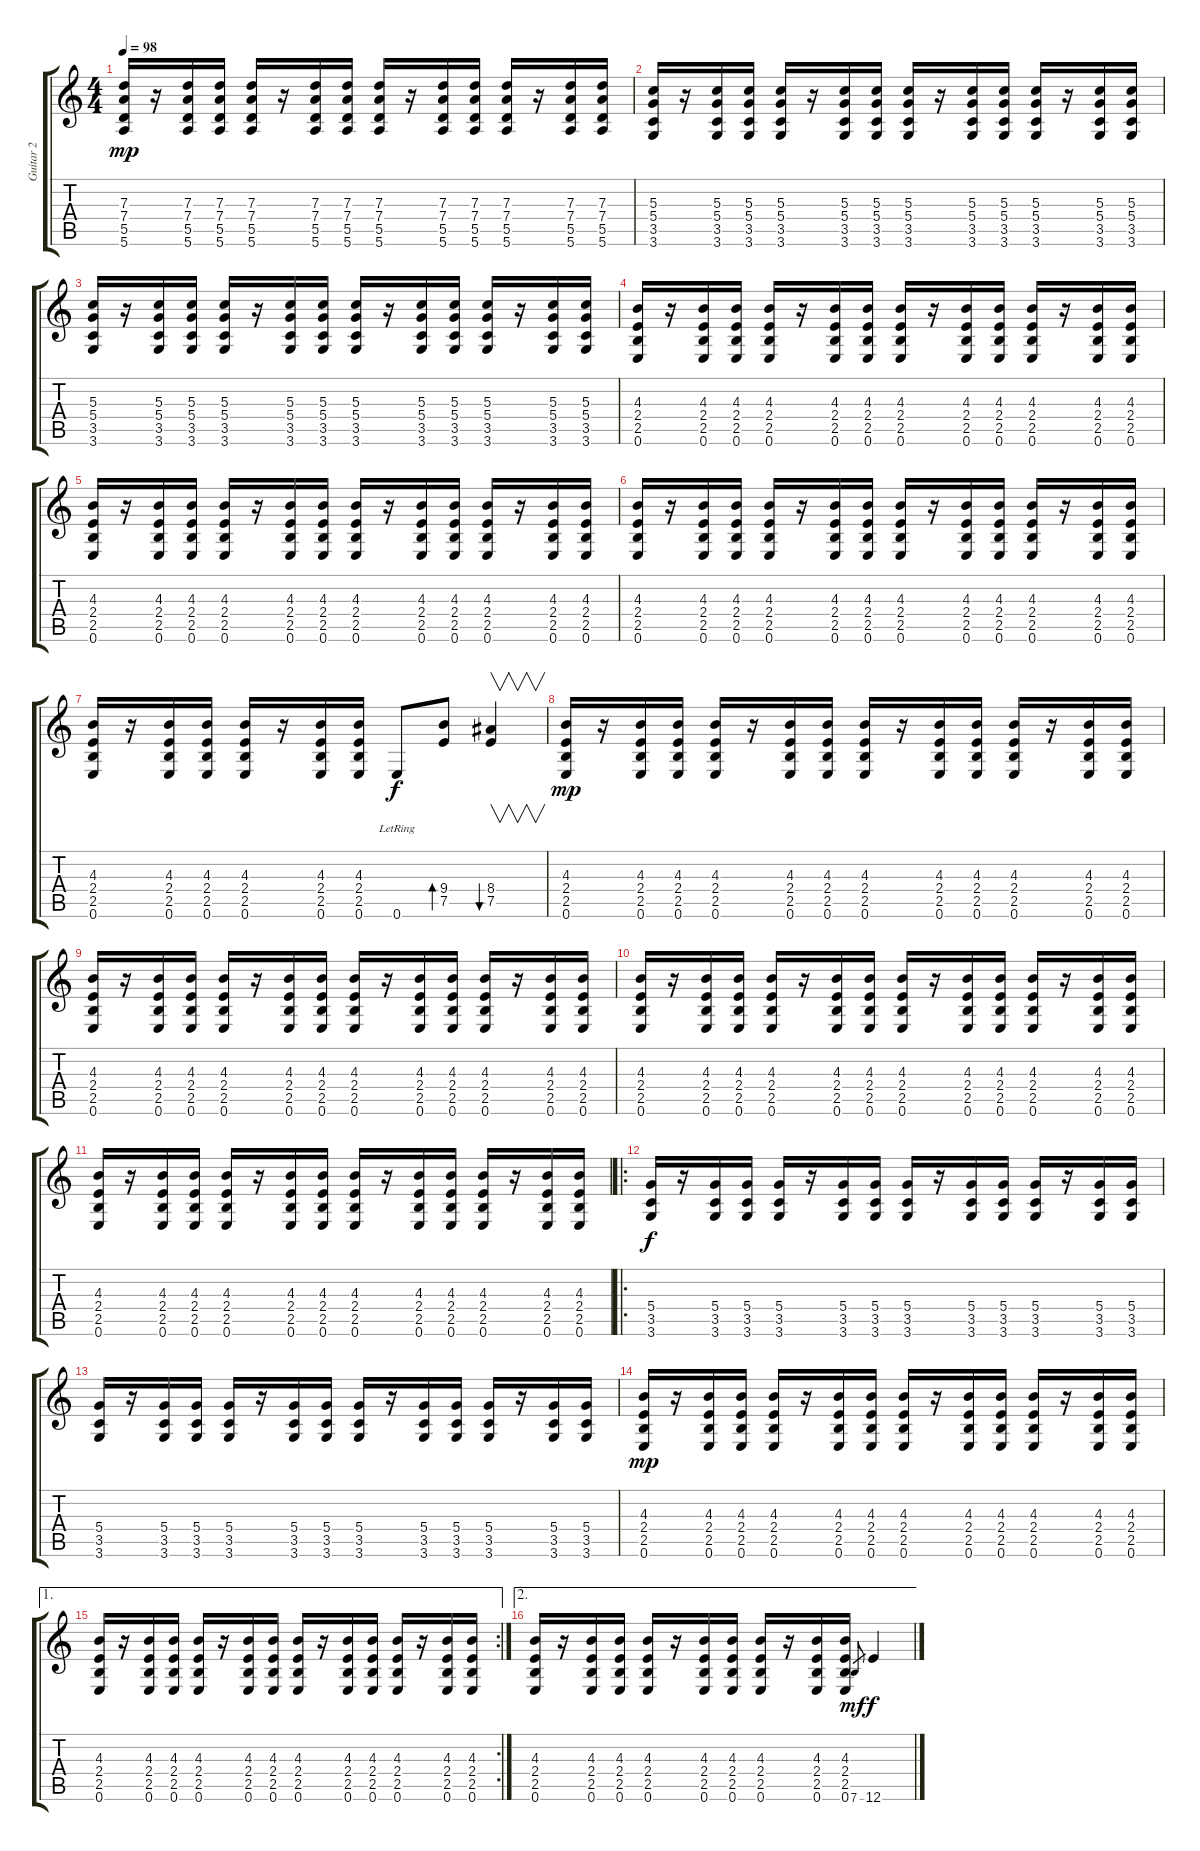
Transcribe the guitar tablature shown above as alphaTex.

\track ("Guitar 2" "Guitar 2") {instrument distortionguitar}
\staff {score tabs}
\tuning (E4 B3 G3 D3 A2 E2) {hide}
\ts (4 4)
\tempo 98
\clef g2
\ks c
(7.3 7.4 5.5 5.6).16{dy mp} r.16 (7.3 7.4 5.5 5.6).16 (7.3 7.4 5.5 5.6).16 (7.3 7.4 5.5 5.6).16 r.16 (7.3 7.4 5.5 5.6).16 (7.3 7.4 5.5 5.6).16 (7.3 7.4 5.5 5.6).16 r.16 (7.3 7.4 5.5 5.6).16 (7.3 7.4 5.5 5.6).16 (7.3 7.4 5.5 5.6).16 r.16 (7.3 7.4 5.5 5.6).16 (7.3 7.4 5.5 5.6).16 |
(5.3 5.4 3.5 3.6).16 r.16 (5.3 5.4 3.5 3.6).16 (5.3 5.4 3.5 3.6).16 (5.3 5.4 3.5 3.6).16 r.16 (5.3 5.4 3.5 3.6).16 (5.3 5.4 3.5 3.6).16 (5.3 5.4 3.5 3.6).16 r.16 (5.3 5.4 3.5 3.6).16 (5.3 5.4 3.5 3.6).16 (5.3 5.4 3.5 3.6).16 r.16 (5.3 5.4 3.5 3.6).16 (5.3 5.4 3.5 3.6).16 |
(5.3 5.4 3.5 3.6).16 r.16 (5.3 5.4 3.5 3.6).16 (5.3 5.4 3.5 3.6).16 (5.3 5.4 3.5 3.6).16 r.16 (5.3 5.4 3.5 3.6).16 (5.3 5.4 3.5 3.6).16 (5.3 5.4 3.5 3.6).16 r.16 (5.3 5.4 3.5 3.6).16 (5.3 5.4 3.5 3.6).16 (5.3 5.4 3.5 3.6).16 r.16 (5.3 5.4 3.5 3.6).16 (5.3 5.4 3.5 3.6).16 |
(4.3 2.4 2.5 0.6).16 r.16 (4.3 2.4 2.5 0.6).16 (4.3 2.4 2.5 0.6).16 (4.3 2.4 2.5 0.6).16 r.16 (4.3 2.4 2.5 0.6).16 (4.3 2.4 2.5 0.6).16 (4.3 2.4 2.5 0.6).16 r.16 (4.3 2.4 2.5 0.6).16 (4.3 2.4 2.5 0.6).16 (4.3 2.4 2.5 0.6).16 r.16 (4.3 2.4 2.5 0.6).16 (4.3 2.4 2.5 0.6).16 |
(4.3 2.4 2.5 0.6).16 r.16 (4.3 2.4 2.5 0.6).16 (4.3 2.4 2.5 0.6).16 (4.3 2.4 2.5 0.6).16 r.16 (4.3 2.4 2.5 0.6).16 (4.3 2.4 2.5 0.6).16 (4.3 2.4 2.5 0.6).16 r.16 (4.3 2.4 2.5 0.6).16 (4.3 2.4 2.5 0.6).16 (4.3 2.4 2.5 0.6).16 r.16 (4.3 2.4 2.5 0.6).16 (4.3 2.4 2.5 0.6).16 |
(4.3 2.4 2.5 0.6).16 r.16 (4.3 2.4 2.5 0.6).16 (4.3 2.4 2.5 0.6).16 (4.3 2.4 2.5 0.6).16 r.16 (4.3 2.4 2.5 0.6).16 (4.3 2.4 2.5 0.6).16 (4.3 2.4 2.5 0.6).16 r.16 (4.3 2.4 2.5 0.6).16 (4.3 2.4 2.5 0.6).16 (4.3 2.4 2.5 0.6).16 r.16 (4.3 2.4 2.5 0.6).16 (4.3 2.4 2.5 0.6).16 |
(4.3 2.4 2.5 0.6).16 r.16 (4.3 2.4 2.5 0.6).16 (4.3 2.4 2.5 0.6).16 (4.3 2.4 2.5 0.6).16 r.16 (4.3 2.4 2.5 0.6).16 (4.3 2.4 2.5 0.6).16 0.6{lr}.8{dy f volume 11} (9.4 7.5).8{bd 240} (8.4 7.5).4{v bu 240} |
(4.3 2.4 2.5 0.6).16{dy mp volume 10} r.16 (4.3 2.4 2.5 0.6).16 (4.3 2.4 2.5 0.6).16 (4.3 2.4 2.5 0.6).16 r.16 (4.3 2.4 2.5 0.6).16 (4.3 2.4 2.5 0.6).16 (4.3 2.4 2.5 0.6).16 r.16 (4.3 2.4 2.5 0.6).16 (4.3 2.4 2.5 0.6).16 (4.3 2.4 2.5 0.6).16 r.16 (4.3 2.4 2.5 0.6).16 (4.3 2.4 2.5 0.6).16 |
(4.3 2.4 2.5 0.6).16 r.16 (4.3 2.4 2.5 0.6).16 (4.3 2.4 2.5 0.6).16 (4.3 2.4 2.5 0.6).16 r.16 (4.3 2.4 2.5 0.6).16 (4.3 2.4 2.5 0.6).16 (4.3 2.4 2.5 0.6).16 r.16 (4.3 2.4 2.5 0.6).16 (4.3 2.4 2.5 0.6).16 (4.3 2.4 2.5 0.6).16 r.16 (4.3 2.4 2.5 0.6).16 (4.3 2.4 2.5 0.6).16 |
(4.3 2.4 2.5 0.6).16 r.16 (4.3 2.4 2.5 0.6).16 (4.3 2.4 2.5 0.6).16 (4.3 2.4 2.5 0.6).16 r.16 (4.3 2.4 2.5 0.6).16 (4.3 2.4 2.5 0.6).16 (4.3 2.4 2.5 0.6).16 r.16 (4.3 2.4 2.5 0.6).16 (4.3 2.4 2.5 0.6).16 (4.3 2.4 2.5 0.6).16 r.16 (4.3 2.4 2.5 0.6).16 (4.3 2.4 2.5 0.6).16 |
(4.3 2.4 2.5 0.6).16 r.16 (4.3 2.4 2.5 0.6).16 (4.3 2.4 2.5 0.6).16 (4.3 2.4 2.5 0.6).16 r.16 (4.3 2.4 2.5 0.6).16 (4.3 2.4 2.5 0.6).16 (4.3 2.4 2.5 0.6).16 r.16 (4.3 2.4 2.5 0.6).16 (4.3 2.4 2.5 0.6).16 (4.3 2.4 2.5 0.6).16 r.16 (4.3 2.4 2.5 0.6).16 (4.3 2.4 2.5 0.6).16 |
\ro
(5.4 3.5 3.6).16{dy f volume 13} r.16 (5.4 3.5 3.6).16 (5.4 3.5 3.6).16 (5.4 3.5 3.6).16 r.16 (5.4 3.5 3.6).16 (5.4 3.5 3.6).16 (5.4 3.5 3.6).16 r.16 (5.4 3.5 3.6).16 (5.4 3.5 3.6).16 (5.4 3.5 3.6).16 r.16 (5.4 3.5 3.6).16 (5.4 3.5 3.6).16 |
(5.4 3.5 3.6).16 r.16 (5.4 3.5 3.6).16 (5.4 3.5 3.6).16 (5.4 3.5 3.6).16 r.16 (5.4 3.5 3.6).16 (5.4 3.5 3.6).16 (5.4 3.5 3.6).16 r.16 (5.4 3.5 3.6).16 (5.4 3.5 3.6).16 (5.4 3.5 3.6).16 r.16 (5.4 3.5 3.6).16 (5.4 3.5 3.6).16 |
(4.3 2.4 2.5 0.6).16{dy mp} r.16 (4.3 2.4 2.5 0.6).16 (4.3 2.4 2.5 0.6).16 (4.3 2.4 2.5 0.6).16 r.16 (4.3 2.4 2.5 0.6).16 (4.3 2.4 2.5 0.6).16 (4.3 2.4 2.5 0.6).16 r.16 (4.3 2.4 2.5 0.6).16 (4.3 2.4 2.5 0.6).16 (4.3 2.4 2.5 0.6).16 r.16 (4.3 2.4 2.5 0.6).16 (4.3 2.4 2.5 0.6).16 |
\ae 1
\rc 2
(4.3 2.4 2.5 0.6).16 r.16 (4.3 2.4 2.5 0.6).16 (4.3 2.4 2.5 0.6).16 (4.3 2.4 2.5 0.6).16 r.16 (4.3 2.4 2.5 0.6).16 (4.3 2.4 2.5 0.6).16 (4.3 2.4 2.5 0.6).16 r.16 (4.3 2.4 2.5 0.6).16 (4.3 2.4 2.5 0.6).16 (4.3 2.4 2.5 0.6).16 r.16 (4.3 2.4 2.5 0.6).16 (4.3 2.4 2.5 0.6).16 |
\ae 2
(4.3 2.4 2.5 0.6).16 r.16 (4.3 2.4 2.5 0.6).16 (4.3 2.4 2.5 0.6).16 (4.3 2.4 2.5 0.6).16 r.16 (4.3 2.4 2.5 0.6).16 (4.3 2.4 2.5 0.6).16 (4.3 2.4 2.5 0.6).16 r.16 (4.3 2.4 2.5 0.6).16 (4.3 2.4 2.5 0.6).16 7.6.8{gr dy mf} 12.6{ss}.4{dy f}
